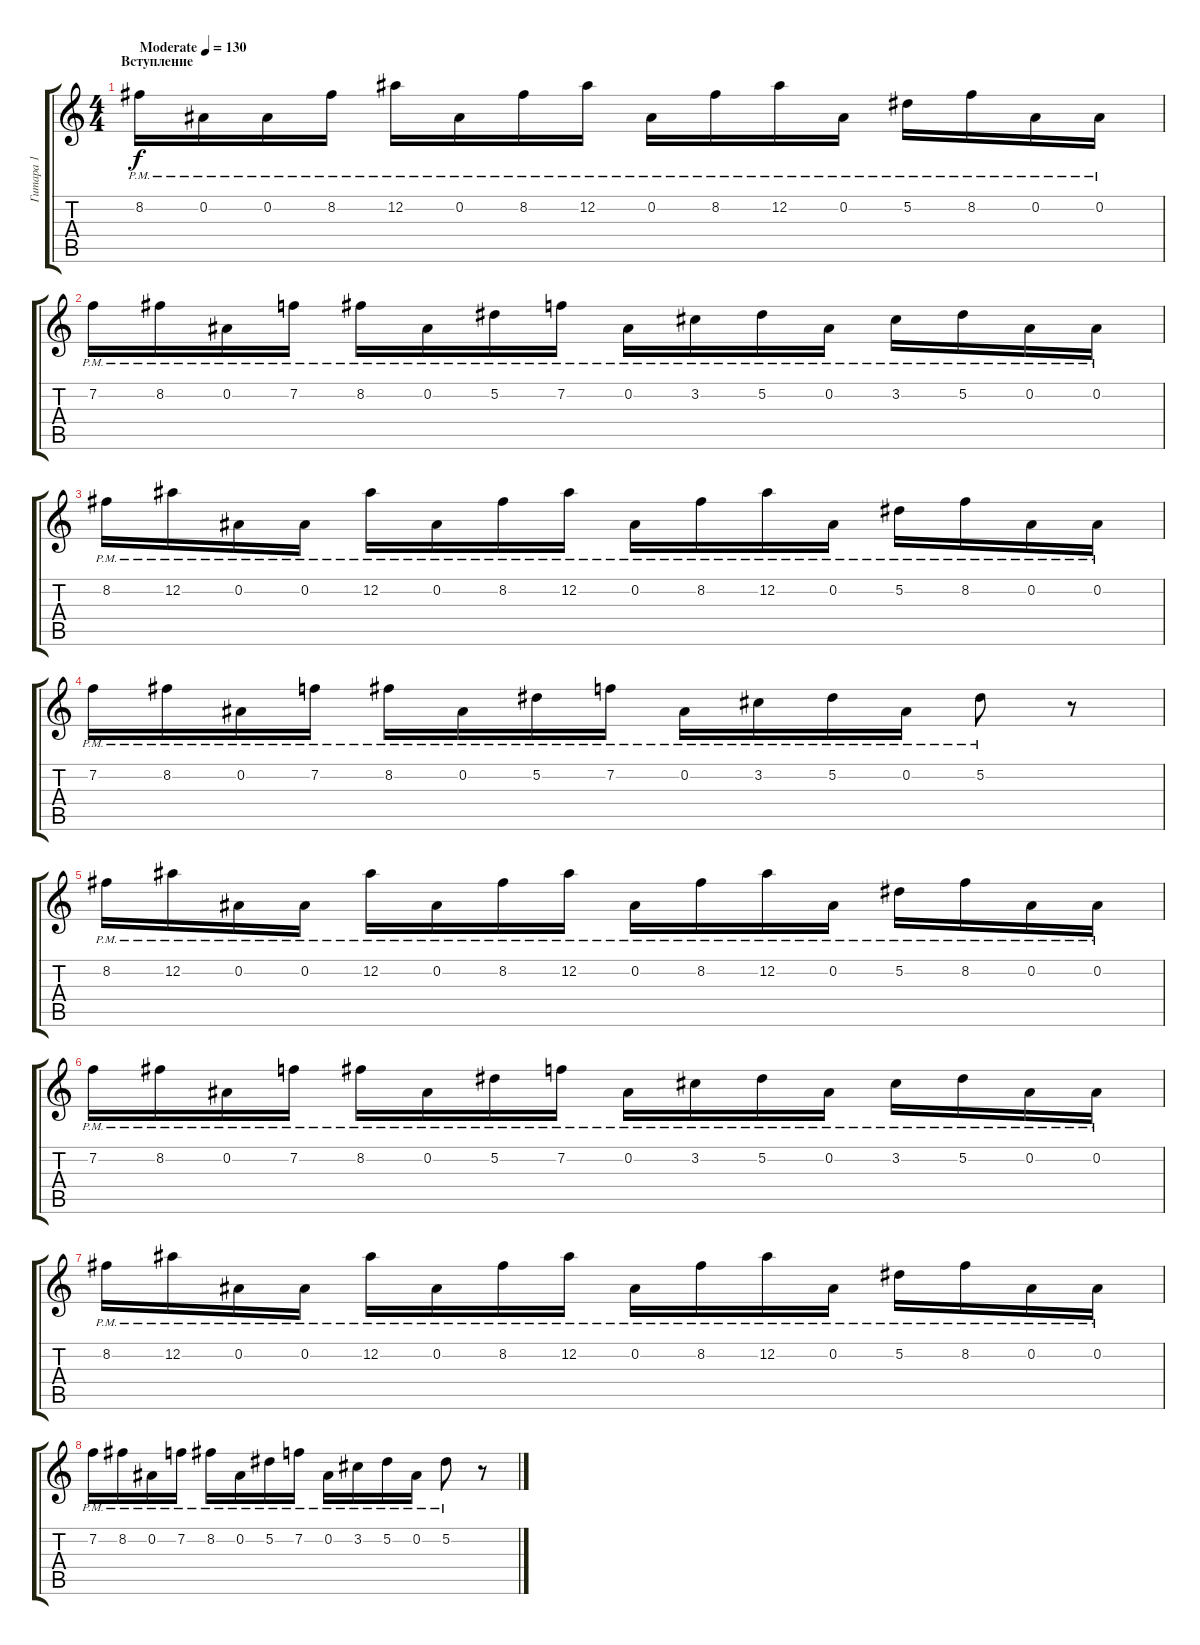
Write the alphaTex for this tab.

\track ("Гитара 1" "Гитара 1") {instrument distortionguitar}
\staff {score tabs}
\tuning (Eb4 Bb3 Gb3 Db3 Ab2 Eb2) {hide}
\ts (4 4)
\section ("" "Вступление")
\tempo (130 "Moderate")
\clef g2
\ks c
8.2{pm}.16{dy f instrument distortionguitar} 0.2{pm}.16 0.2{pm}.16 8.2{pm}.16 12.2{pm}.16 0.2{pm}.16 8.2{pm}.16 12.2{pm}.16 0.2{pm}.16 8.2{pm}.16 12.2{pm}.16 0.2{pm}.16 5.2{pm}.16 8.2{pm}.16 0.2{pm}.16 0.2{pm}.16 |
7.2{pm}.16 8.2{pm}.16 0.2{pm}.16 7.2{pm}.16 8.2{pm}.16 0.2{pm}.16 5.2{pm}.16 7.2{pm}.16 0.2{pm}.16 3.2{pm}.16 5.2{pm}.16 0.2{pm}.16 3.2{pm}.16 5.2{pm}.16 0.2{pm}.16 0.2{pm}.16 |
8.2{pm}.16 12.2{pm}.16 0.2{pm}.16 0.2{pm}.16 12.2{pm}.16 0.2{pm}.16 8.2{pm}.16 12.2{pm}.16 0.2{pm}.16 8.2{pm}.16 12.2{pm}.16 0.2{pm}.16 5.2{pm}.16 8.2{pm}.16 0.2{pm}.16 0.2{pm}.16 |
7.2{pm}.16 8.2{pm}.16 0.2{pm}.16 7.2{pm}.16 8.2{pm}.16 0.2{pm}.16 5.2{pm}.16 7.2{pm}.16 0.2{pm}.16 3.2{pm}.16 5.2{pm}.16 0.2{pm}.16 5.2{pm}.8 r.8 |
8.2{pm}.16 12.2{pm}.16 0.2{pm}.16 0.2{pm}.16 12.2{pm}.16 0.2{pm}.16 8.2{pm}.16 12.2{pm}.16 0.2{pm}.16 8.2{pm}.16 12.2{pm}.16 0.2{pm}.16 5.2{pm}.16 8.2{pm}.16 0.2{pm}.16 0.2{pm}.16 |
7.2{pm}.16 8.2{pm}.16 0.2{pm}.16 7.2{pm}.16 8.2{pm}.16 0.2{pm}.16 5.2{pm}.16 7.2{pm}.16 0.2{pm}.16 3.2{pm}.16 5.2{pm}.16 0.2{pm}.16 3.2{pm}.16 5.2{pm}.16 0.2{pm}.16 0.2{pm}.16 |
8.2{pm}.16 12.2{pm}.16 0.2{pm}.16 0.2{pm}.16 12.2{pm}.16 0.2{pm}.16 8.2{pm}.16 12.2{pm}.16 0.2{pm}.16 8.2{pm}.16 12.2{pm}.16 0.2{pm}.16 5.2{pm}.16 8.2{pm}.16 0.2{pm}.16 0.2{pm}.16 |
7.2{pm}.16 8.2{pm}.16 0.2{pm}.16 7.2{pm}.16 8.2{pm}.16 0.2{pm}.16 5.2{pm}.16 7.2{pm}.16 0.2{pm}.16 3.2{pm}.16 5.2{pm}.16 0.2{pm}.16 5.2{pm}.8 r.8
